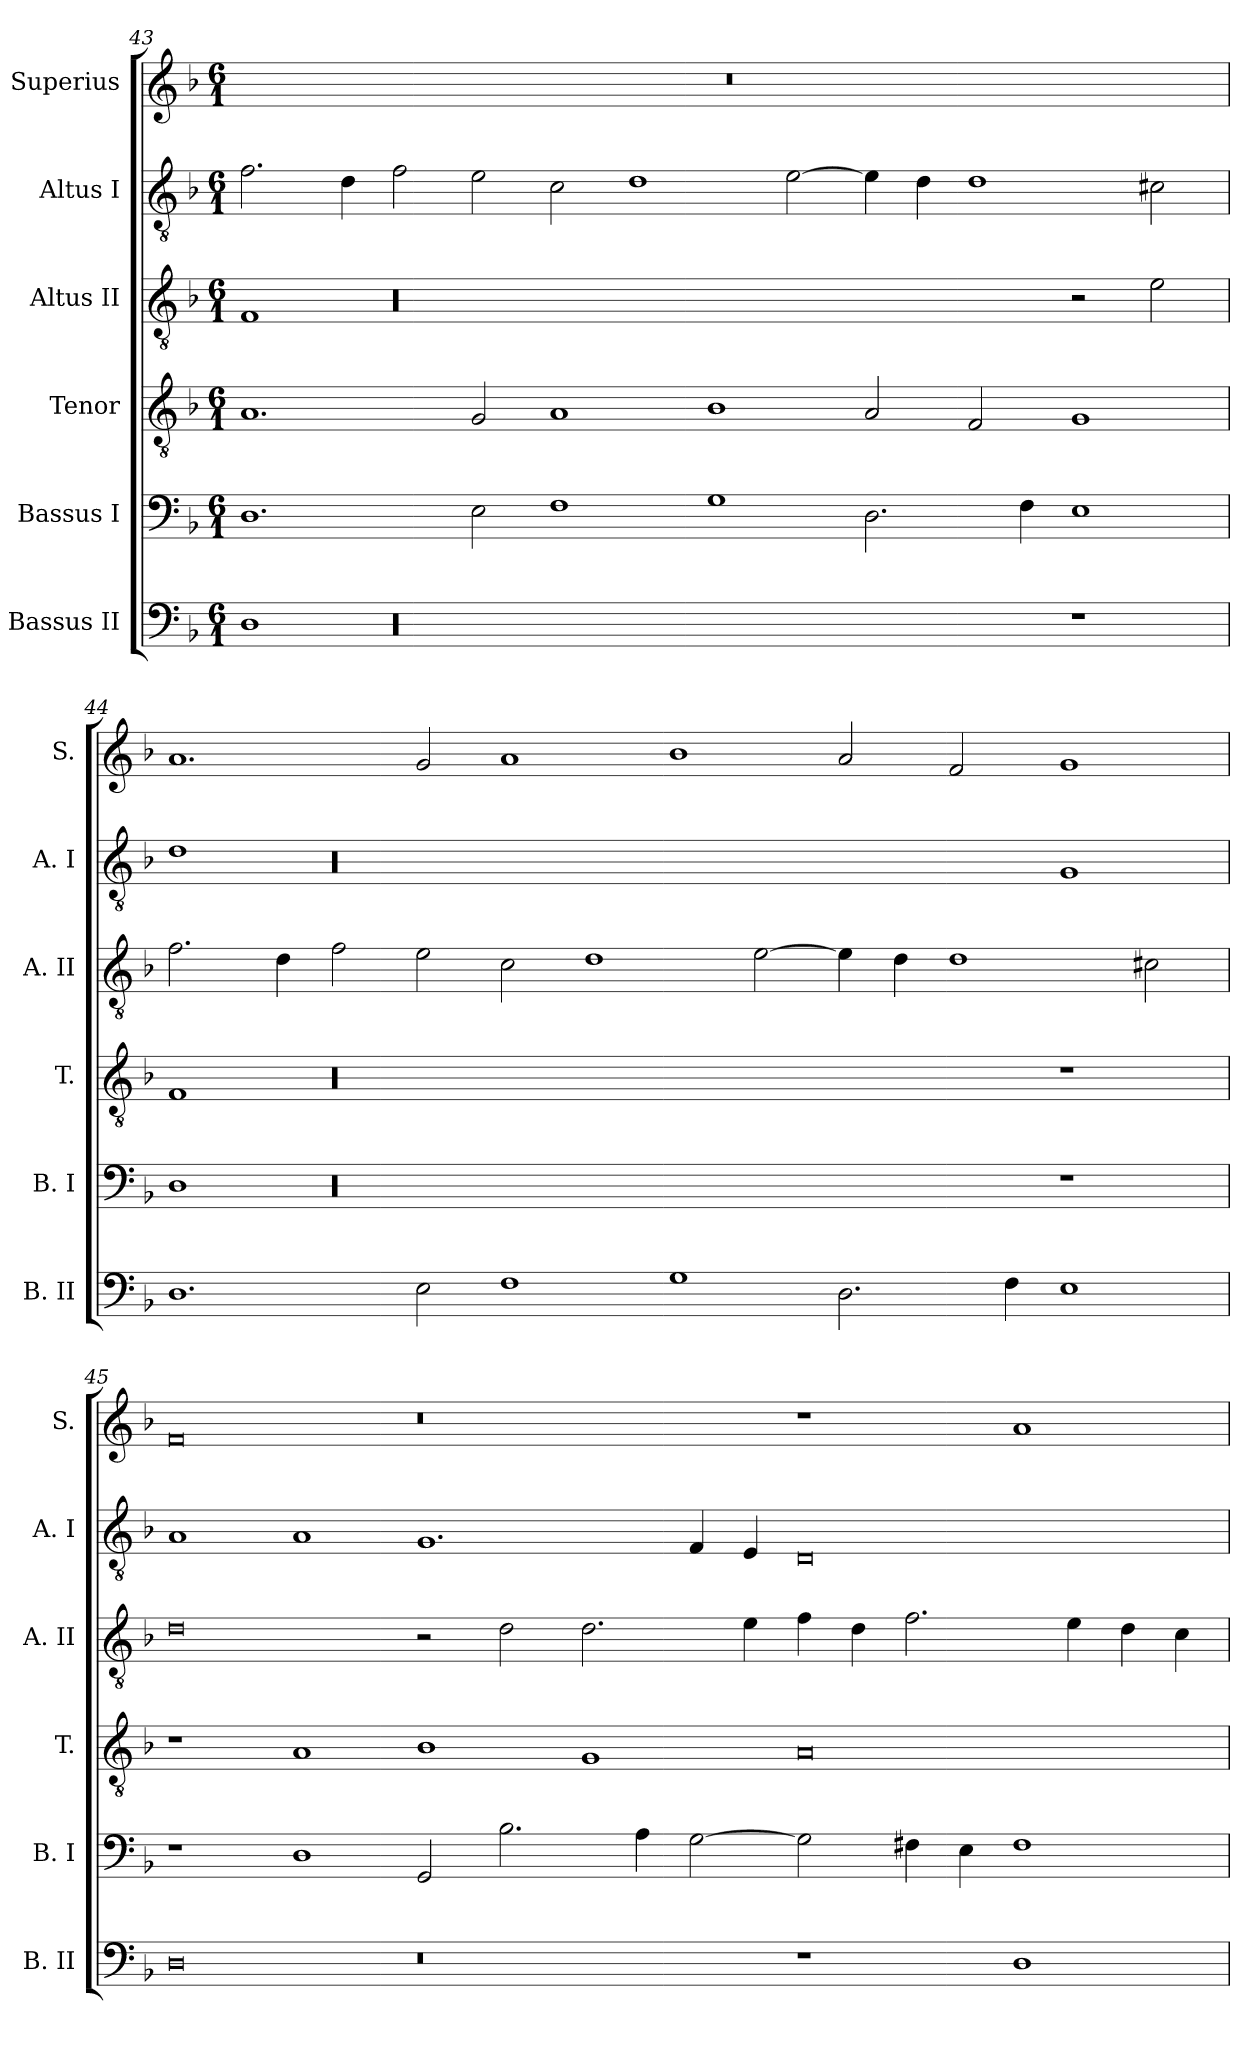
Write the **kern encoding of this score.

**kern	**kern	**kern	**kern	**kern	**kern
*part6	*part5	*part4	*part3	*part2	*part1
*staff6	*staff5	*staff4	*staff3	*staff2	*staff1
*I"Bassus II	*I"Bassus I	*I"Tenor	*I"Altus II	*I"Altus I	*I"Superius
*I'B. II	*I'B.  I	*I'T.	*I'A. II	*I'A. I	*I'S.
*clefF4	*clefF4	*clefGv2	*clefGv2	*clefGv2	*clefG2
*k[b-]	*k[b-]	*k[b-]	*k[b-]	*k[b-]	*k[b-]
*F:	*F:	*F:	*F:	*F:	*F:
*M6/1	*M6/1	*M6/1	*M6/1	*M6/1	*M6/1
=43	=43	=43	=43	=43	=43
1D	1.D	1.A	1F	2.f\	00.r
.	.	.	.	4d\	.
00r	.	.	00r	2f\	.
.	2E\	2G/	.	2e\	.
.	1F	1A	.	2c\	.
.	.	.	.	1d	.
.	1G	1B-	.	.	.
.	.	.	.	[2e\	.
.	2.D\	2A/	.	4e\]	.
.	.	.	.	4d\	.
.	.	2F/	.	1d	.
.	4F\	.	.	.	.
1r	1E	1G	2r	.	.
.	.	.	2e\	2c#i\	.
!!LO:LB:g=z
=44	=44	=44	=44	=44	=44
1.D	1D	1F	2.f\	1d	1.a
.	.	.	4d\	.	.
.	00r	00r	2f\	00r	.
2E\	.	.	2e\	.	2g/
1F	.	.	2c\	.	1a
.	.	.	1d	.	.
1G	.	.	.	.	1b-
.	.	.	[2e\	.	.
2.D\	.	.	4e\]	.	2a/
.	.	.	4d\	.	.
.	.	.	1d	.	2f/
4F\	.	.	.	.	.
1E	1r	1r	.	1G	1g
.	.	.	2c#i\	.	.
!!LO:PB:g=z
=45	=45	=45	=45	=45	=45
0D	1r	1r	0d	1A	0f
.	1D	1A	.	1A	.
0r	2GG/	1B-	2r	1.G	0r
.	2.B-\	.	2d\	.	.
.	.	1G	2.d\	.	.
.	4A\	.	.	.	.
.	[2G\	.	.	4F/	.
.	.	.	4e\	4E/	.
1r	2G\]	0A	4f\	0D	1r
.	.	.	4d\	.	.
.	4F#i\	.	2.f\	.	.
.	4E\	.	.	.	.
1D	1F#i	.	.	.	1a
.	.	.	4e\	.	.
.	.	.	4d\	.	.
.	.	.	4c\	.	.
=	=	=	=	=	=
*-	*-	*-	*-	*-	*-
